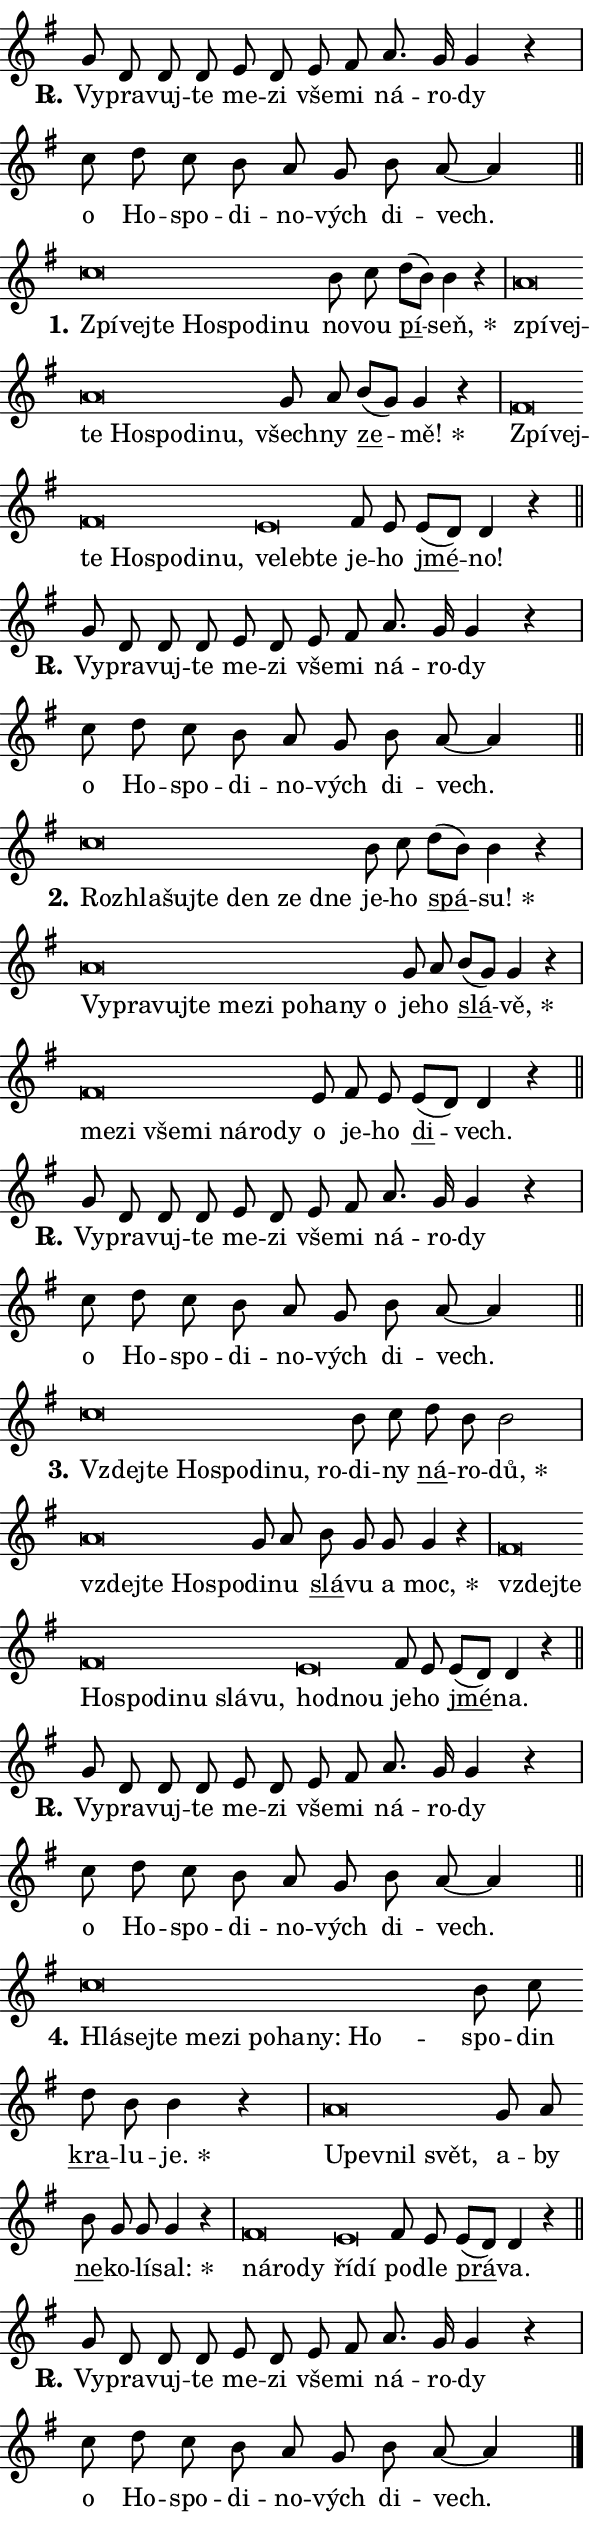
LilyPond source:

\version "2.24.0"
\header { tagline = "" }
\paper {
  indent = 0\cm
  top-margin = 0\cm
  right-margin = 0.13\cm % to fit lyric hyphens
  bottom-margin = 0\cm
  left-margin = 0\cm
  paper-width = 10\cm
  page-breaking = #ly:one-page-breaking
  system-system-spacing.basic-distance = #11
  score-system-spacing.basic-distance = #11
  ragged-last = ##f
}


%% Author: Thomas Morley
%% https://lists.gnu.org/archive/html/lilypond-user/2020-05/msg00002.html
#(define (line-position grob)
"Returns position of @var[grob} in current system:
   @code{'start}, if at first time-step
   @code{'end}, if at last time-step
   @code{'middle} otherwise
"
  (let* ((col (ly:item-get-column grob))
         (ln (ly:grob-object col 'left-neighbor))
         (rn (ly:grob-object col 'right-neighbor))
         (col-to-check-left (if (ly:grob? ln) ln col))
         (col-to-check-right (if (ly:grob? rn) rn col))
         (break-dir-left
           (and
             (ly:grob-property col-to-check-left 'non-musical #f)
             (ly:item-break-dir col-to-check-left)))
         (break-dir-right
           (and
             (ly:grob-property col-to-check-right 'non-musical #f)
             (ly:item-break-dir col-to-check-right))))
        (cond ((eqv? 1 break-dir-left) 'start)
              ((eqv? -1 break-dir-right) 'end)
              (else 'middle))))

#(define (tranparent-at-line-position vctor)
  (lambda (grob)
  "Relying on @code{line-position} select the relevant enry from @var{vctor}.
Used to determine transparency,"
    (case (line-position grob)
      ((end) (not (vector-ref vctor 0)))
      ((middle) (not (vector-ref vctor 1)))
      ((start) (not (vector-ref vctor 2))))))

noteHeadBreakVisibility =
#(define-music-function (break-visibility)(vector?)
"Makes @code{NoteHead}s transparent relying on @var{break-visibility}"
#{
  \override NoteHead.transparent =
    #(tranparent-at-line-position break-visibility)
#})

#(define delete-ledgers-for-transparent-note-heads
  (lambda (grob)
    "Reads whether a @code{NoteHead} is transparent.
If so this @code{NoteHead} is removed from @code{'note-heads} from
@var{grob}, which is supposed to be @code{LedgerLineSpanner}.
As a result ledgers are not printed for this @code{NoteHead}"
    (let* ((nhds-array (ly:grob-object grob 'note-heads))
           (nhds-list
             (if (ly:grob-array? nhds-array)
                 (ly:grob-array->list nhds-array)
                 '()))
           ;; Relies on the transparent-property being done before
           ;; Staff.LedgerLineSpanner.after-line-breaking is executed.
           ;; This is fragile ...
           (to-keep
             (remove
               (lambda (nhd)
                 (ly:grob-property nhd 'transparent #f))
               nhds-list)))
      ;; TODO find a better method to iterate over grob-arrays, similiar
      ;; to filter/remove etc for lists
      ;; For now rebuilt from scratch
      (set! (ly:grob-object grob 'note-heads)  '())
      (for-each
        (lambda (nhd)
          (ly:pointer-group-interface::add-grob grob 'note-heads nhd))
        to-keep))))

squashNotes = {
  \override NoteHead.X-extent = #'(-0.2 . 0.2)
  \override NoteHead.Y-extent = #'(-0.75 . 0)
  \override NoteHead.stencil =
    #(lambda (grob)
       (let ((pos (ly:grob-property grob 'staff-position)))
         (begin
           (if (< pos -7) (display "ERROR: Lower brevis then expected\n") (display ""))
           (if (<= pos -6) ly:text-interface::print ly:note-head::print))))
}
unSquashNotes = {
  \revert NoteHead.X-extent
  \revert NoteHead.Y-extent
  \revert NoteHead.stencil
}

hideNotes = \noteHeadBreakVisibility #begin-of-line-visible
unHideNotes = \noteHeadBreakVisibility #all-visible

% work-around for resetting accidentals
% https://lilypond.org/doc/v2.23/Documentation/notation/displaying-rhythms#unmetered-music
cadenzaMeasure = {
  \cadenzaOff
  \partial 1024 s1024
  \cadenzaOn
}

#(define-markup-command (accent layout props text) (markup?)
  "Underline accented syllable"
  (interpret-markup layout props
    #{\markup \override #'(offset . 4.3) \underline { #text }#}))

responsum = \markup \concat {
  "R" \hspace #-1.05 \path #0.1 #'((moveto 0 0.07) (lineto 0.9 0.8)) \hspace #0.05 "."
}

spaceSize = #0.6828661417322834 % exact space size for TeX Gyre Schola

\layout {
  \context {
    \Staff
    \remove "Time_signature_engraver"
    \override LedgerLineSpanner.after-line-breaking = #delete-ledgers-for-transparent-note-heads
  }
  \context {
    \Lyrics {
      \override LyricSpace.minimum-distance = \spaceSize
      \override LyricText.font-name = #"TeX Gyre Schola"
      \override LyricText.font-size = 1
      \override StanzaNumber.font-name = #"TeX Gyre Schola Bold"
      \override StanzaNumber.font-size = 1
    }
  }
  \context {
    \Score 
    \override NoteHead.text =
      #(lambda (grob) 
        (let ((pos (ly:grob-property grob 'staff-position)))
          #{\markup {
            \combine
              \halign #-0.55 \raise #(if (= pos -6) 0 0.5) \override #'(thickness . 2) \draw-line #'(3.2 . 0)
              \musicglyph "noteheads.sM1"
          }#}))
  }
}

% magnetic-lyrics.ily
%
%   written by
%     Jean Abou Samra <jean@abou-samra.fr>
%     Werner Lemberg <wl@gnu.org>
%
%   adapted by
%     Jiri Hon <jiri.hon@gmail.com>
%
% Version 2022-Apr-15

% https://www.mail-archive.com/lilypond-user@gnu.org/msg149350.html

#(define (Left_hyphen_pointer_engraver context)
   "Collect syllable-hyphen-syllable occurrences in lyrics and store
them in properties.  This engraver only looks to the left.  For
example, if the lyrics input is @code{foo -- bar}, it does the
following.

@itemize @bullet
@item
Set the @code{text} property of the @code{LyricHyphen} grob between
@q{foo} and @q{bar} to @code{foo}.

@item
Set the @code{left-hyphen} property of the @code{LyricText} grob with
text @q{foo} to the @code{LyricHyphen} grob between @q{foo} and
@q{bar}.
@end itemize

Use this auxiliary engraver in combination with the
@code{lyric-@/text::@/apply-@/magnetic-@/offset!} hook."
   (let ((hyphen #f)
         (text #f))
     (make-engraver
      (acknowledgers
       ((lyric-syllable-interface engraver grob source-engraver)
        (set! text grob)))
      (end-acknowledgers
       ((lyric-hyphen-interface engraver grob source-engraver)
        ;(when (not (grob::has-interface grob 'lyric-space-interface))
          (set! hyphen grob)));)
      ((stop-translation-timestep engraver)
       (when (and text hyphen)
         (ly:grob-set-object! text 'left-hyphen hyphen))
       (set! text #f)
       (set! hyphen #f)))))

#(define (lyric-text::apply-magnetic-offset! grob)
   "If the space between two syllables is less than the value in
property @code{LyricText@/.details@/.squash-threshold}, move the right
syllable to the left so that it gets concatenated with the left
syllable.

Use this function as a hook for
@code{LyricText@/.after-@/line-@/breaking} if the
@code{Left_@/hyphen_@/pointer_@/engraver} is active."
   (let ((hyphen (ly:grob-object grob 'left-hyphen #f)))
     (when hyphen
       (let ((left-text (ly:spanner-bound hyphen LEFT)))
         (when (grob::has-interface left-text 'lyric-syllable-interface)
           (let* ((common (ly:grob-common-refpoint grob left-text X))
                  (this-x-ext (ly:grob-extent grob common X))
                  (left-x-ext
                   (begin
                     ;; Trigger magnetism for left-text.
                     (ly:grob-property left-text 'after-line-breaking)
                     (ly:grob-extent left-text common X)))
                  ;; `delta` is the gap width between two syllables.
                  (delta (- (interval-start this-x-ext)
                            (interval-end left-x-ext)))
                  (details (ly:grob-property grob 'details))
                  (threshold (assoc-get 'squash-threshold details 0.2)))
             (when (< delta threshold)
               (let* (;; We have to manipulate the input text so that
                      ;; ligatures crossing syllable boundaries are not
                      ;; disabled.  For languages based on the Latin
                      ;; script this is essentially a beautification.
                      ;; However, for non-Western scripts it can be a
                      ;; necessity.
                      (lt (ly:grob-property left-text 'text))
                      (rt (ly:grob-property grob 'text))
                      (is-space (grob::has-interface hyphen 'lyric-space-interface))
                      (space (if is-space " " ""))
                      (extra-delta (if is-space spaceSize 0))
                      ;; Append new syllable.
                      (ltrt-space (if (and (string? lt) (string? rt))
                                (string-append lt space rt)
                                (make-concat-markup (list lt space rt))))
                      ;; Right-align `ltrt` to the right side.
                      (ltrt-space-markup (grob-interpret-markup
                               grob
                               (make-translate-markup
                                (cons (interval-length this-x-ext) 0)
                                (make-right-align-markup ltrt-space)))))
                 (begin
                   ;; Don't print `left-text`.
                   (ly:grob-set-property! left-text 'stencil #f)
                   ;; Set text and stencil (which holds all collected
                   ;; syllables so far) and shift it to the left.
                   (ly:grob-set-property! grob 'text ltrt-space)
                   (ly:grob-set-property! grob 'stencil ltrt-space-markup)
                   (ly:grob-translate-axis! grob (- (- delta extra-delta)) X))))))))))


#(define (lyric-hyphen::displace-bounds-first grob)
   ;; Make very sure this callback isn't triggered too early.
   (let ((left (ly:spanner-bound grob LEFT))
         (right (ly:spanner-bound grob RIGHT)))
     (ly:grob-property left 'after-line-breaking)
     (ly:grob-property right 'after-line-breaking)
     (ly:lyric-hyphen::print grob)))

squashThreshold = #0.4

\layout {
  \context {
    \Lyrics
    \consists #Left_hyphen_pointer_engraver
    \override LyricText.after-line-breaking =
      #lyric-text::apply-magnetic-offset!
    \override LyricHyphen.stencil = #lyric-hyphen::displace-bounds-first
    \override LyricText.details.squash-threshold = \squashThreshold
    \override LyricHyphen.minimum-distance = 0
    \override LyricHyphen.minimum-length = \squashThreshold
  }
}

squashText = \override LyricText.details.squash-threshold = 9999
unSquashText = \override LyricText.details.squash-threshold = \squashThreshold

leftText = \override LyricText.self-alignment-X = #LEFT
unLeftText = \revert LyricText.self-alignment-X

starOffset = #(lambda (grob) 
                (let ((x_offset (ly:self-alignment-interface::aligned-on-x-parent grob)))
                  (if (= x_offset 0) 0 (+ x_offset 1.2))))

star = #(define-music-function (syllable)(string?)
"Append star separator at the end of a syllable"
#{
  \once \override LyricText.X-offset = #starOffset
  \lyricmode { \markup {
    #syllable
    \override #'((font-name . "TeX Gyre Schola Bold")) \hspace #0.2 \lower #0.65 \larger "*"
  } }
#})

starAccent = #(define-music-function (syllable)(string?)
"Append star separator at the end of a syllable and make accent"
#{
  \once \override LyricText.X-offset = #starOffset
  \lyricmode { \markup {
    \accent #syllable
    \override #'((font-name . "TeX Gyre Schola Bold")) \hspace #0.2 \lower #0.65 \larger "*"
  } }
#})

breath = #(define-music-function (syllable)(string?)
"Append breathing indicator at the end of a syllable"
#{
  \lyricmode { \markup { #syllable "+" } }
#})

optionalBreath = #(define-music-function (syllable)(string?)
"Append optional breathing indicator at the end of a syllable"
#{
  \lyricmode { \markup { #syllable "(+)" } }
#})


\score {
    <<
        \new Voice = "melody" { \cadenzaOn \key g \major \relative { g'8 d d d e d e fis \bar "" a8. g16 g4 r \cadenzaMeasure \bar "|" c8 d c b \bar "" a g b a~ a4 \cadenzaMeasure \bar "||" \break } }
        \new Lyrics \lyricsto "melody" { \lyricmode { \set stanza = \responsum
Vy -- pra -- vuj -- te me -- zi vše -- mi ná -- ro -- dy o Ho -- spo -- di -- no -- vých di -- vech. } }
    >>
    \layout {}
}

\score {
    <<
        \new Voice = "melody" { \cadenzaOn \key g \major \relative { \squashNotes c''\breve*1/16 \hideNotes \breve*1/16 \bar "" \breve*1/16 \bar "" \breve*1/16 \bar "" \breve*1/16 \bar "" \breve*1/16 \breve*1/16 \bar "" \unHideNotes \unSquashNotes b8 c \bar "" d[( b)] b4 r \cadenzaMeasure \bar "|" \squashNotes a\breve*1/16 \hideNotes \breve*1/16 \bar "" \breve*1/16 \bar "" \breve*1/16 \bar "" \breve*1/16 \bar "" \breve*1/16 \breve*1/16 \bar "" \unHideNotes \unSquashNotes g8 a \bar "" b[( g)] g4 r \cadenzaMeasure \bar "|" \squashNotes fis\breve*1/16 \hideNotes \breve*1/16 \bar "" \breve*1/16 \bar "" \breve*1/16 \bar "" \breve*1/16 \bar "" \breve*1/16 \breve*1/16 \bar "" \unHideNotes \unSquashNotes \squashNotes e\breve*1/16 \hideNotes \breve*1/16 \breve*1/16 \bar "" \unHideNotes \unSquashNotes fis8 e \bar "" e[( d)] d4 r \cadenzaMeasure \bar "||" \break } }
        \new Lyrics \lyricsto "melody" { \lyricmode { \set stanza = "1."
\leftText Zpí -- \squashText vej -- te Ho -- spo -- di -- nu \unLeftText \unSquashText no -- vou \markup \accent pí -- \star seň, \leftText zpí -- \squashText vej -- te Ho -- spo -- di -- nu, \unLeftText \unSquashText všech -- ny \markup \accent ze -- \star mě! \leftText Zpí -- \squashText vej -- te Ho -- spo -- di -- nu, \unSquashText ve -- \squashText leb -- te \unLeftText \unSquashText je -- ho \markup \accent jmé -- no! } }
    >>
    \layout {}
}

\score {
    <<
        \new Voice = "melody" { \cadenzaOn \key g \major \relative { g'8 d d d e d e fis \bar "" a8. g16 g4 r \cadenzaMeasure \bar "|" c8 d c b \bar "" a g b a~ a4 \cadenzaMeasure \bar "||" \break } }
        \new Lyrics \lyricsto "melody" { \lyricmode { \set stanza = \responsum
Vy -- pra -- vuj -- te me -- zi vše -- mi ná -- ro -- dy o Ho -- spo -- di -- no -- vých di -- vech. } }
    >>
    \layout {}
}

\score {
    <<
        \new Voice = "melody" { \cadenzaOn \key g \major \relative { \squashNotes c''\breve*1/16 \hideNotes \breve*1/16 \bar "" \breve*1/16 \bar "" \breve*1/16 \bar "" \breve*1/16 \bar "" \breve*1/16 \breve*1/16 \bar "" \unHideNotes \unSquashNotes b8 c \bar "" d[( b)] b4 r \cadenzaMeasure \bar "|" \squashNotes a\breve*1/16 \hideNotes \breve*1/16 \bar "" \breve*1/16 \bar "" \breve*1/16 \bar "" \breve*1/16 \bar "" \breve*1/16 \bar "" \breve*1/16 \bar "" \breve*1/16 \bar "" \breve*1/16 \breve*1/16 \bar "" \unHideNotes \unSquashNotes g8 a \bar "" b[( g)] g4 r \cadenzaMeasure \bar "|" \squashNotes fis\breve*1/16 \hideNotes \breve*1/16 \bar "" \breve*1/16 \bar "" \breve*1/16 \bar "" \breve*1/16 \bar "" \breve*1/16 \breve*1/16 \bar "" \unHideNotes \unSquashNotes e8 fis8 e \bar "" e[( d)] d4 r \cadenzaMeasure \bar "||" \break } }
        \new Lyrics \lyricsto "melody" { \lyricmode { \set stanza = "2."
\leftText Roz -- \squashText hla -- šuj -- te den ze dne \unLeftText \unSquashText je -- ho \markup \accent spá -- \star su! \leftText Vy -- \squashText pra -- vuj -- te me -- zi po -- ha -- ny o \unLeftText \unSquashText je -- ho \markup \accent slá -- \star vě, \leftText me -- \squashText zi vše -- mi ná -- ro -- dy \unLeftText \unSquashText o je -- ho \markup \accent di -- vech. } }
    >>
    \layout {}
}

\score {
    <<
        \new Voice = "melody" { \cadenzaOn \key g \major \relative { g'8 d d d e d e fis \bar "" a8. g16 g4 r \cadenzaMeasure \bar "|" c8 d c b \bar "" a g b a~ a4 \cadenzaMeasure \bar "||" \break } }
        \new Lyrics \lyricsto "melody" { \lyricmode { \set stanza = \responsum
Vy -- pra -- vuj -- te me -- zi vše -- mi ná -- ro -- dy o Ho -- spo -- di -- no -- vých di -- vech. } }
    >>
    \layout {}
}

\score {
    <<
        \new Voice = "melody" { \cadenzaOn \key g \major \relative { \squashNotes c''\breve*1/16 \hideNotes \breve*1/16 \bar "" \breve*1/16 \bar "" \breve*1/16 \bar "" \breve*1/16 \bar "" \breve*1/16 \breve*1/16 \bar "" \unHideNotes \unSquashNotes b8 c \bar "" d b b2 \cadenzaMeasure \bar "|" \squashNotes a\breve*1/16 \hideNotes \breve*1/16 \bar "" \breve*1/16 \breve*1/16 \bar "" \unHideNotes \unSquashNotes g8 a \bar "" b g g g4 r \cadenzaMeasure \bar "|" \squashNotes fis\breve*1/16 \hideNotes \breve*1/16 \bar "" \breve*1/16 \bar "" \breve*1/16 \bar "" \breve*1/16 \bar "" \breve*1/16 \bar "" \breve*1/16 \breve*1/16 \bar "" \unHideNotes \unSquashNotes \squashNotes e\breve*1/16 \hideNotes \breve*1/16 \bar "" \unHideNotes \unSquashNotes fis8 e \bar "" e[( d)] d4 r \cadenzaMeasure \bar "||" \break } }
        \new Lyrics \lyricsto "melody" { \lyricmode { \set stanza = "3."
\leftText Vzdej -- \squashText te Ho -- spo -- di -- nu, ro -- \unLeftText \unSquashText di -- ny \markup \accent ná -- ro -- \star dů, \leftText vzdej -- \squashText te Ho -- spo -- \unLeftText \unSquashText di -- nu \markup \accent slá -- vu a \star moc, \leftText vzdej -- \squashText te Ho -- spo -- di -- nu slá -- vu, \unSquashText hod -- \squashText nou \unLeftText \unSquashText je -- ho \markup \accent jmé -- na. } }
    >>
    \layout {}
}

\score {
    <<
        \new Voice = "melody" { \cadenzaOn \key g \major \relative { g'8 d d d e d e fis \bar "" a8. g16 g4 r \cadenzaMeasure \bar "|" c8 d c b \bar "" a g b a~ a4 \cadenzaMeasure \bar "||" \break } }
        \new Lyrics \lyricsto "melody" { \lyricmode { \set stanza = \responsum
Vy -- pra -- vuj -- te me -- zi vše -- mi ná -- ro -- dy o Ho -- spo -- di -- no -- vých di -- vech. } }
    >>
    \layout {}
}

\score {
    <<
        \new Voice = "melody" { \cadenzaOn \key g \major \relative { \squashNotes c''\breve*1/16 \hideNotes \breve*1/16 \bar "" \breve*1/16 \bar "" \breve*1/16 \bar "" \breve*1/16 \bar "" \breve*1/16 \bar "" \breve*1/16 \bar "" \breve*1/16 \breve*1/16 \bar "" \unHideNotes \unSquashNotes b8 c \bar "" d b b4 r \cadenzaMeasure \bar "|" \squashNotes a\breve*1/16 \hideNotes \breve*1/16 \bar "" \breve*1/16 \breve*1/16 \bar "" \unHideNotes \unSquashNotes g8 a \bar "" b g g g4 r \cadenzaMeasure \bar "|" \squashNotes fis\breve*1/16 \hideNotes \breve*1/16 \breve*1/16 \bar "" \unHideNotes \unSquashNotes \squashNotes e\breve*1/16 \hideNotes \breve*1/16 \bar "" \unHideNotes \unSquashNotes fis8 e \bar "" e[( d)] d4 r \cadenzaMeasure \bar "||" \break } }
        \new Lyrics \lyricsto "melody" { \lyricmode { \set stanza = "4."
\leftText Hlá -- \squashText sej -- te me -- zi po -- ha -- ny: Ho -- \unLeftText \unSquashText spo -- din \markup \accent kra -- lu -- \star je. \leftText U -- \squashText pev -- nil svět, \unLeftText \unSquashText a -- by \markup \accent ne -- ko -- lí -- \star sal: \leftText ná -- \squashText ro -- dy \unSquashText ří -- \squashText dí \unLeftText \unSquashText po -- dle \markup \accent prá -- va. } }
    >>
    \layout {}
}

\score {
    <<
        \new Voice = "melody" { \cadenzaOn \key g \major \relative { g'8 d d d e d e fis \bar "" a8. g16 g4 r \cadenzaMeasure \bar "|" c8 d c b \bar "" a g b a~ a4 \cadenzaMeasure \bar "||" \break } \bar "|." }
        \new Lyrics \lyricsto "melody" { \lyricmode { \set stanza = \responsum
Vy -- pra -- vuj -- te me -- zi vše -- mi ná -- ro -- dy o Ho -- spo -- di -- no -- vých di -- vech. } }
    >>
    \layout {}
}
